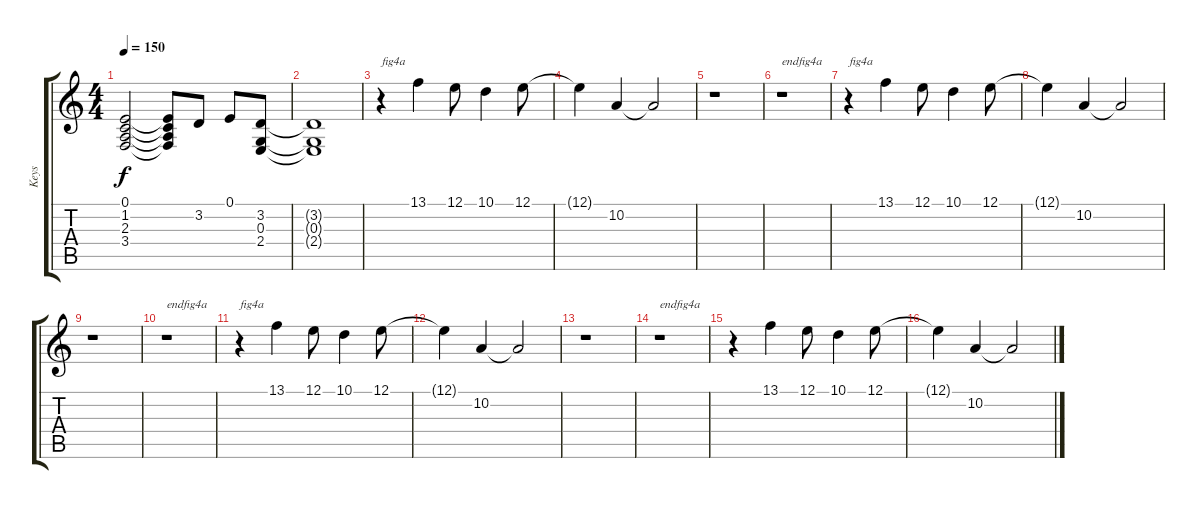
\track ("Keys" "Keys") {instrument synthstrings2}
\staff {score tabs}
\tuning (E4 B3 G3 D3 A2 E2) {hide}
\ts (4 4)
\tempo 150
\clef g2
\ks c
(0.1 1.2 2.3 3.4).2{dy f} (0.1{t} 1.2{t} 2.3{t} 3.4{t}).8 3.2.8 0.1.8 (3.2 0.3 2.4).8 |
(3.2{t} 0.3{t} 2.4{t}).1 |
r.4{txt "fig4a"} 13.1.4 12.1.8 10.1.4 12.1.8 |
12.1{t}.4 10.2.4 10.2{t}.2 |
r.1 |
r.1{txt "endfig4a"} |
r.4{txt "fig4a"} 13.1.4 12.1.8 10.1.4 12.1.8 |
12.1{t}.4 10.2.4 10.2{t}.2 |
r.1 |
r.1{txt "endfig4a"} |
r.4{txt "fig4a"} 13.1.4 12.1.8 10.1.4 12.1.8 |
12.1{t}.4 10.2.4 10.2{t}.2 |
r.1 |
r.1{txt "endfig4a"} |
r.4 13.1.4 12.1.8 10.1.4 12.1.8 |
12.1{t}.4 10.2.4 10.2{t}.2
